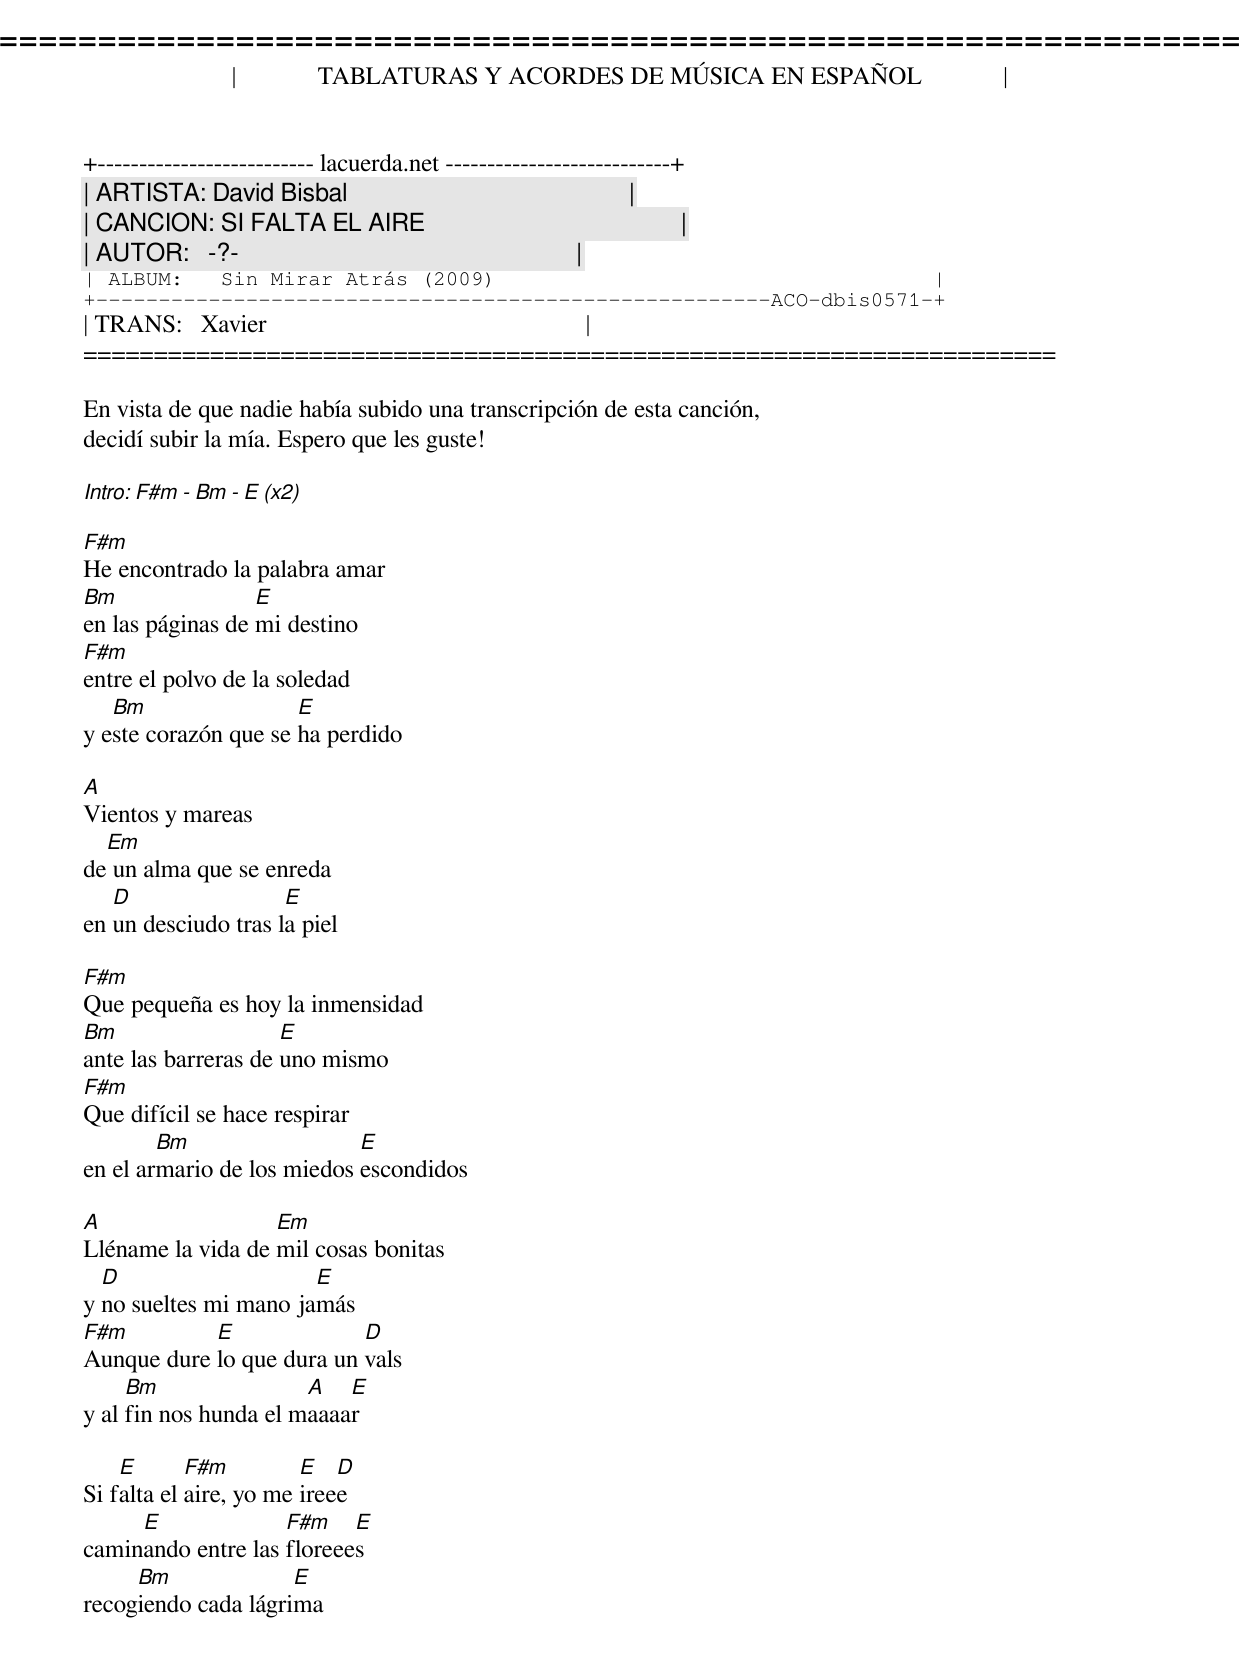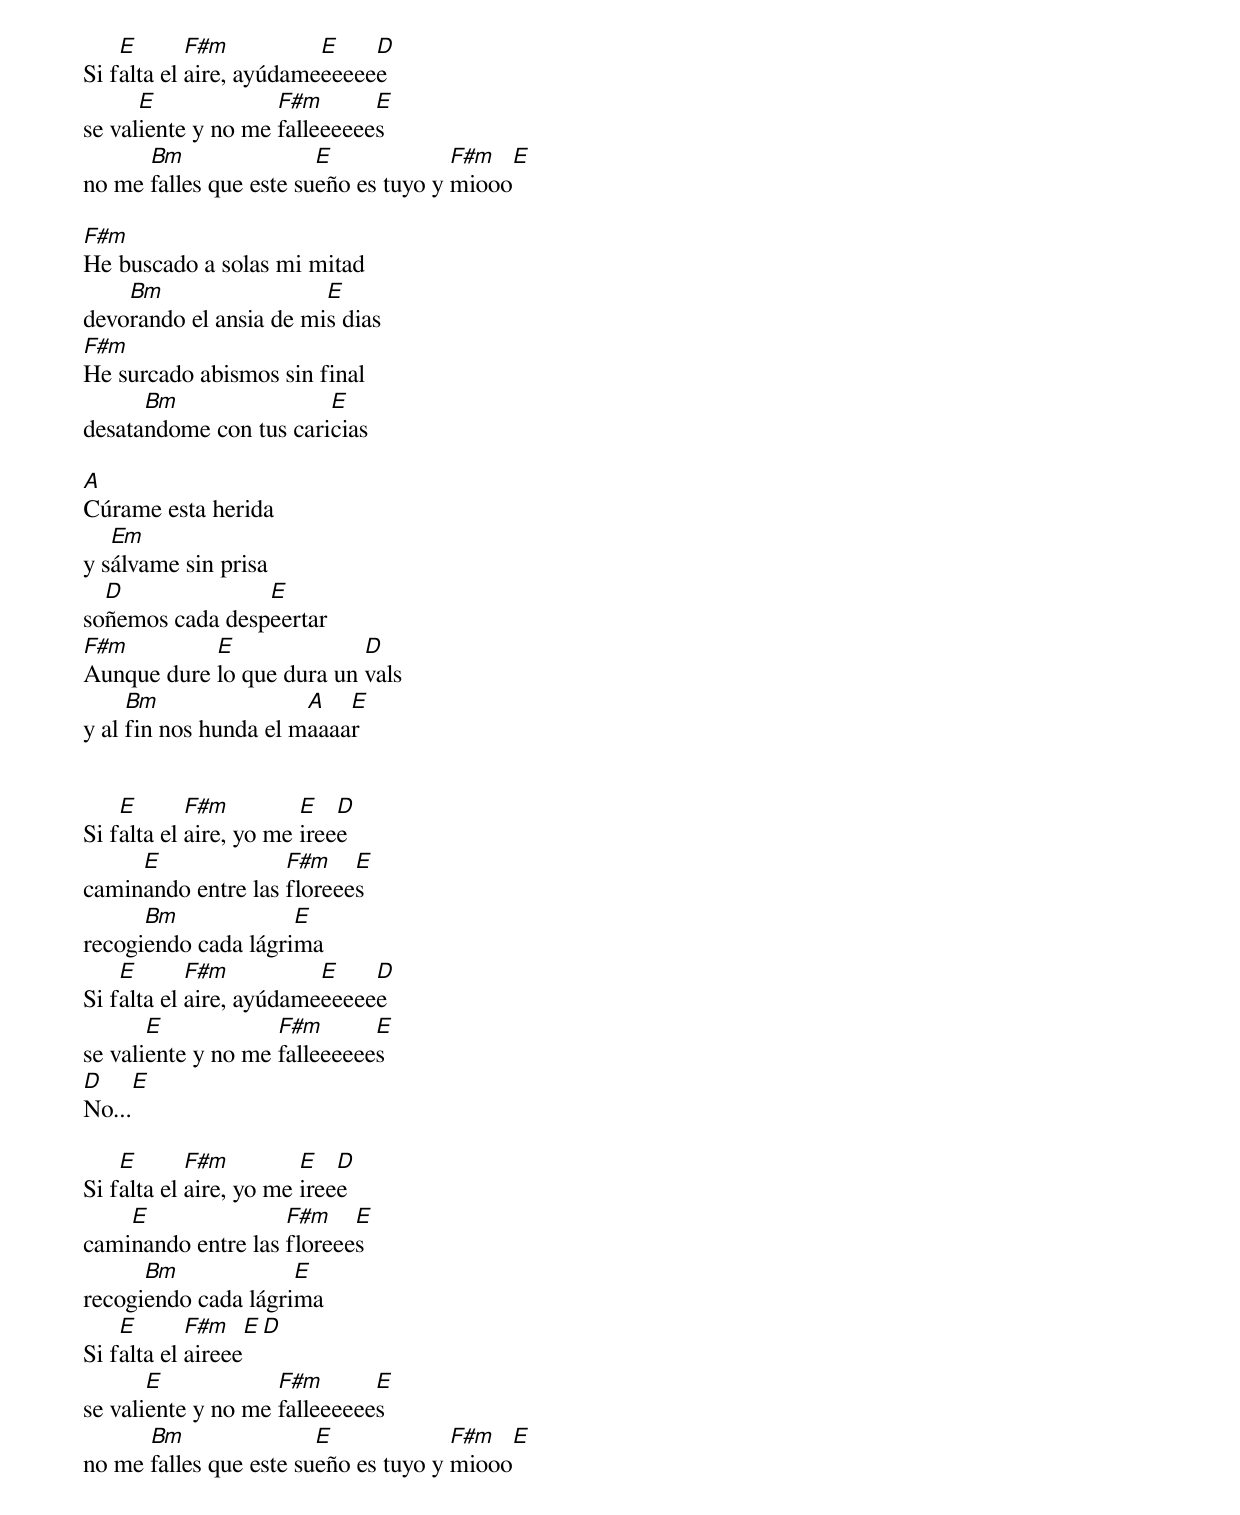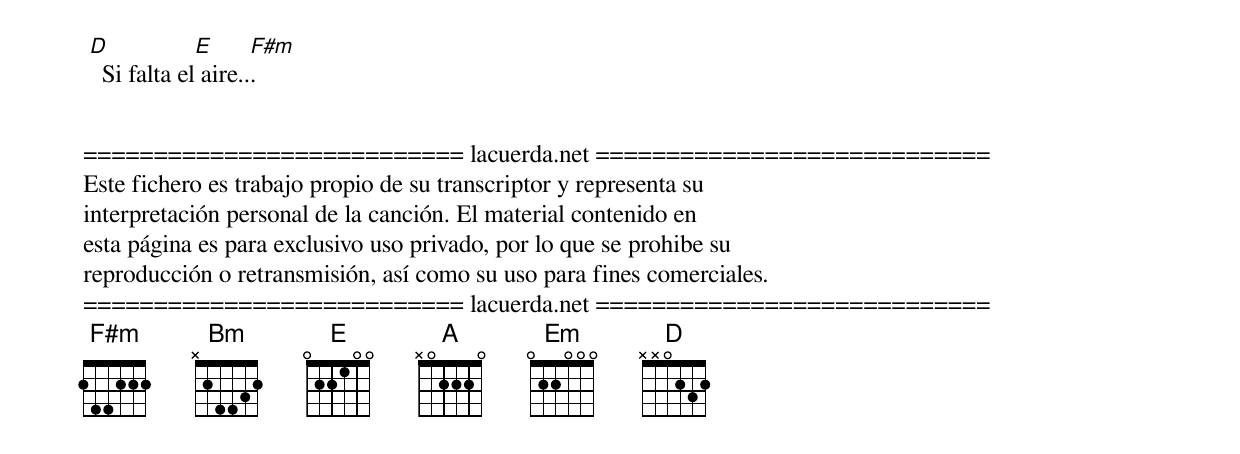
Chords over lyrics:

=====================================================================
|             TABLATURAS Y ACORDES DE MÚSICA EN ESPAÑOL             |
+-------------------------- lacuerda.net ---------------------------+
| ARTISTA: David Bisbal                                             |
| CANCION: SI FALTA EL AIRE                                         |
| AUTOR:   -?-                                                      |
| ALBUM:   Sin Mirar Atrás (2009)                                   |
+------------------------------------------------------ACO-dbis0571-+
| TRANS:   Xavier                                                   |
=====================================================================

En vista de que nadie había subido una transcripción de esta canción,
decidí subir la mía. Espero que les guste!

Intro: F#m - Bm - E (x2)

F#m
He encontrado la palabra amar
Bm                E
en las páginas de mi destino
F#m
entre el polvo de la soledad
   Bm                 E
y este corazón que se ha perdido

A
Vientos y mareas
  Em
de un alma que se enreda
   D                 E
en un desciudo tras la piel

F#m
Que pequeña es hoy la inmensidad
Bm                   E
ante las barreras de uno mismo
F#m
Que difícil se hace respirar
        Bm                  E
en el armario de los miedos escondidos

A                  Em
Lléname la vida de mil cosas bonitas
  D                    E
y no sueltes mi mano jamás
F#m         E              D
Aunque dure lo que dura un vals
     Bm                A   E
y al fin nos hunda el maaaar

    E       F#m         E   D
Si falta el aire, yo me ireee
     E              F#m    E
caminando entre las floreees
     Bm              E
recogiendo cada lágrima
    E       F#m          E    D
Si falta el aire, ayúdameeeeeee
      E             F#m       E
se valiente y no me falleeeeees
      Bm                E             F#m   E
no me falles que este sueño es tuyo y miooo

F#m
He buscado a solas mi mitad
    Bm                  E
devorando el ansia de mis dias
F#m
He surcado abismos sin final
      Bm                E
desatandome con tus caricias

A
Cúrame esta herida
   Em
y sálvame sin prisa
  D              E
soñemos cada despeertar
F#m         E              D
Aunque dure lo que dura un vals
     Bm                A   E
y al fin nos hunda el maaaar


    E       F#m         E   D
Si falta el aire, yo me ireee
     E              F#m    E
caminando entre las floreees
      Bm             E
recogiendo cada lágrima
    E       F#m          E    D
Si falta el aire, ayúdameeeeeee
       E            F#m       E
se valiente y no me falleeeeees
D    E
No...

    E       F#m         E   D
Si falta el aire, yo me ireee
    E               F#m    E
caminando entre las floreees
      Bm             E
recogiendo cada lágrima
    E       F#m    E    D
Si falta el aireee
       E            F#m       E
se valiente y no me falleeeeees
      Bm                E             F#m   E
no me falles que este sueño es tuyo y miooo

 D            E      F#m
   Si falta el aire...


=========================== lacuerda.net ============================
Este fichero es trabajo propio de su transcriptor y representa su
interpretación personal de la canción. El material contenido en
esta página es para exclusivo uso privado, por lo que se prohibe su
reproducción o retransmisión, así como su uso para fines comerciales.
=========================== lacuerda.net ============================
